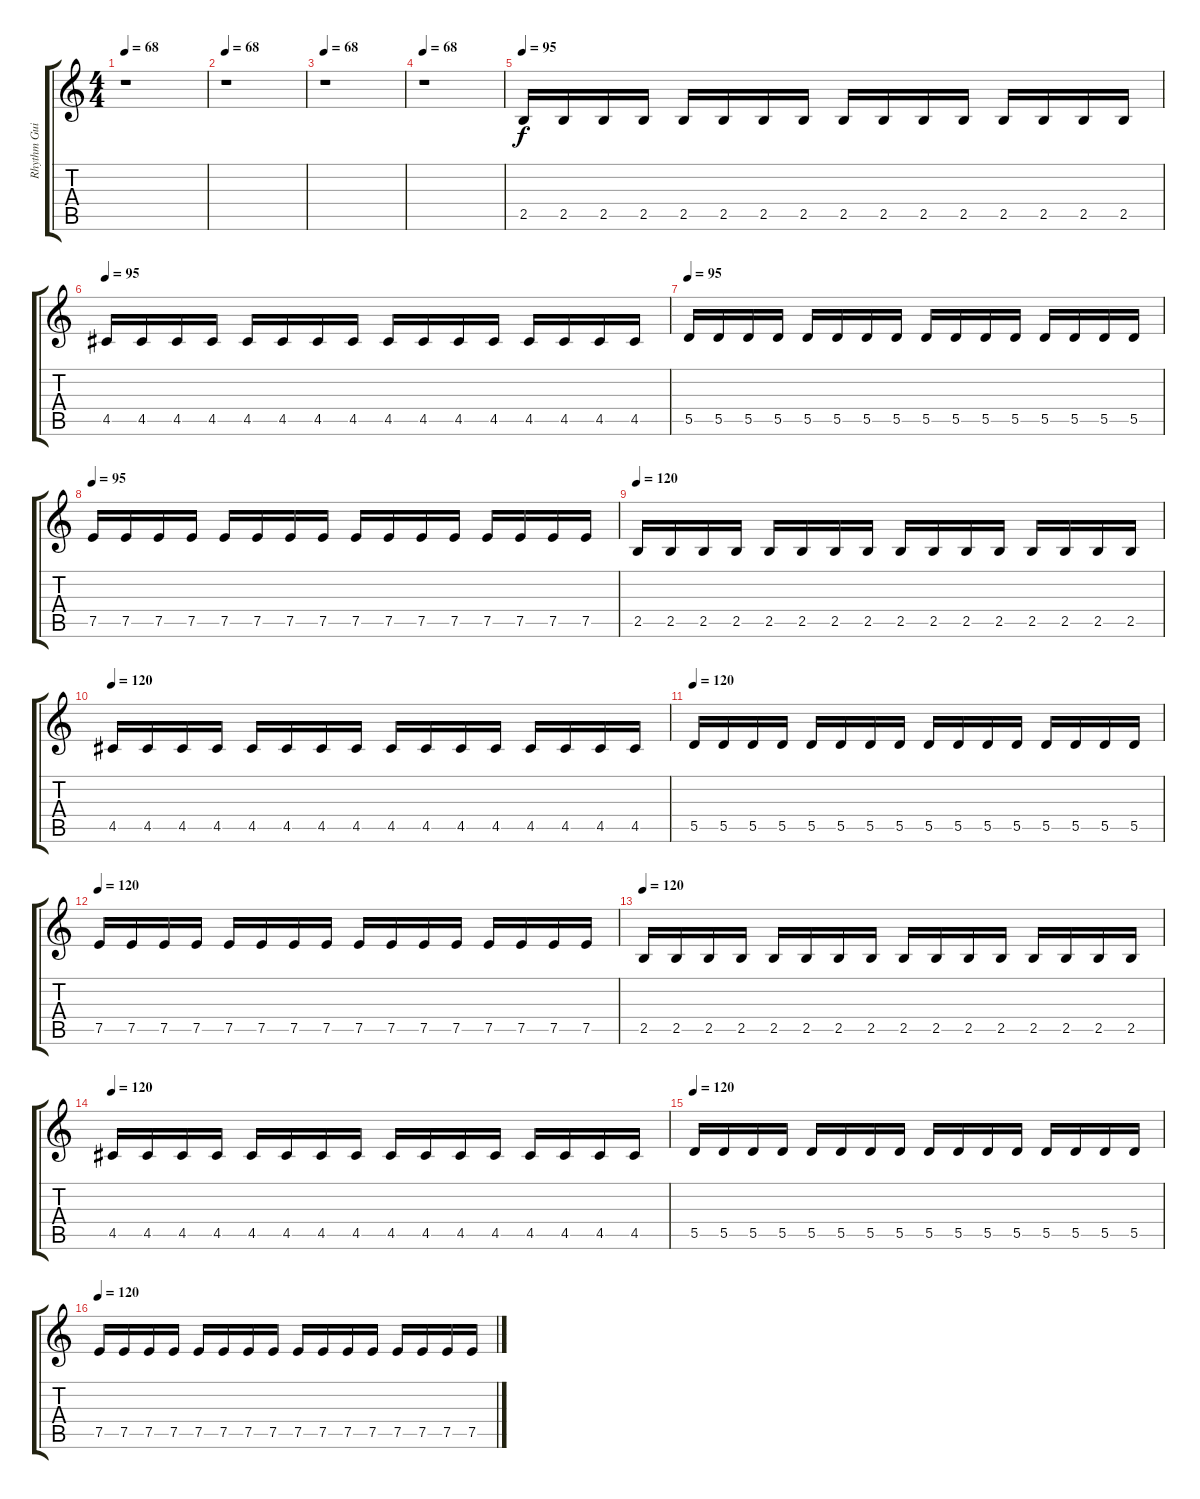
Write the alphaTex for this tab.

\track ("Rhythm Guitar" "Rhythm Gui") {instrument overdrivenguitar}
\staff {score tabs}
\tuning (E4 B3 G3 D3 A2 E2) {hide}
\ts (4 4)
\tempo 68
\clef g2
\ks c
r.1{dy f} |
\tempo 68
r.1 |
\tempo 68
r.1 |
\tempo 68
r.1 |
\tempo 95
2.5.16 2.5.16 2.5.16 2.5.16 2.5.16 2.5.16 2.5.16 2.5.16 2.5.16 2.5.16 2.5.16 2.5.16 2.5.16 2.5.16 2.5.16 2.5.16 |
\tempo 95
4.5.16 4.5.16 4.5.16 4.5.16 4.5.16 4.5.16 4.5.16 4.5.16 4.5.16 4.5.16 4.5.16 4.5.16 4.5.16 4.5.16 4.5.16 4.5.16 |
\tempo 95
5.5.16 5.5.16 5.5.16 5.5.16 5.5.16 5.5.16 5.5.16 5.5.16 5.5.16 5.5.16 5.5.16 5.5.16 5.5.16 5.5.16 5.5.16 5.5.16 |
\tempo 95
7.5.16 7.5.16 7.5.16 7.5.16 7.5.16 7.5.16 7.5.16 7.5.16 7.5.16 7.5.16 7.5.16 7.5.16 7.5.16 7.5.16 7.5.16 7.5.16 |
\tempo 120
2.5.16 2.5.16 2.5.16 2.5.16 2.5.16 2.5.16 2.5.16 2.5.16 2.5.16 2.5.16 2.5.16 2.5.16 2.5.16 2.5.16 2.5.16 2.5.16 |
\tempo 120
4.5.16 4.5.16 4.5.16 4.5.16 4.5.16 4.5.16 4.5.16 4.5.16 4.5.16 4.5.16 4.5.16 4.5.16 4.5.16 4.5.16 4.5.16 4.5.16 |
\tempo 120
5.5.16 5.5.16 5.5.16 5.5.16 5.5.16 5.5.16 5.5.16 5.5.16 5.5.16 5.5.16 5.5.16 5.5.16 5.5.16 5.5.16 5.5.16 5.5.16 |
\tempo 120
7.5.16 7.5.16 7.5.16 7.5.16 7.5.16 7.5.16 7.5.16 7.5.16 7.5.16 7.5.16 7.5.16 7.5.16 7.5.16 7.5.16 7.5.16 7.5.16 |
\tempo 120
2.5.16 2.5.16 2.5.16 2.5.16 2.5.16 2.5.16 2.5.16 2.5.16 2.5.16 2.5.16 2.5.16 2.5.16 2.5.16 2.5.16 2.5.16 2.5.16 |
\tempo 120
4.5.16 4.5.16 4.5.16 4.5.16 4.5.16 4.5.16 4.5.16 4.5.16 4.5.16 4.5.16 4.5.16 4.5.16 4.5.16 4.5.16 4.5.16 4.5.16 |
\tempo 120
5.5.16 5.5.16 5.5.16 5.5.16 5.5.16 5.5.16 5.5.16 5.5.16 5.5.16 5.5.16 5.5.16 5.5.16 5.5.16 5.5.16 5.5.16 5.5.16 |
\tempo 120
7.5.16 7.5.16 7.5.16 7.5.16 7.5.16 7.5.16 7.5.16 7.5.16 7.5.16 7.5.16 7.5.16 7.5.16 7.5.16 7.5.16 7.5.16 7.5.16
